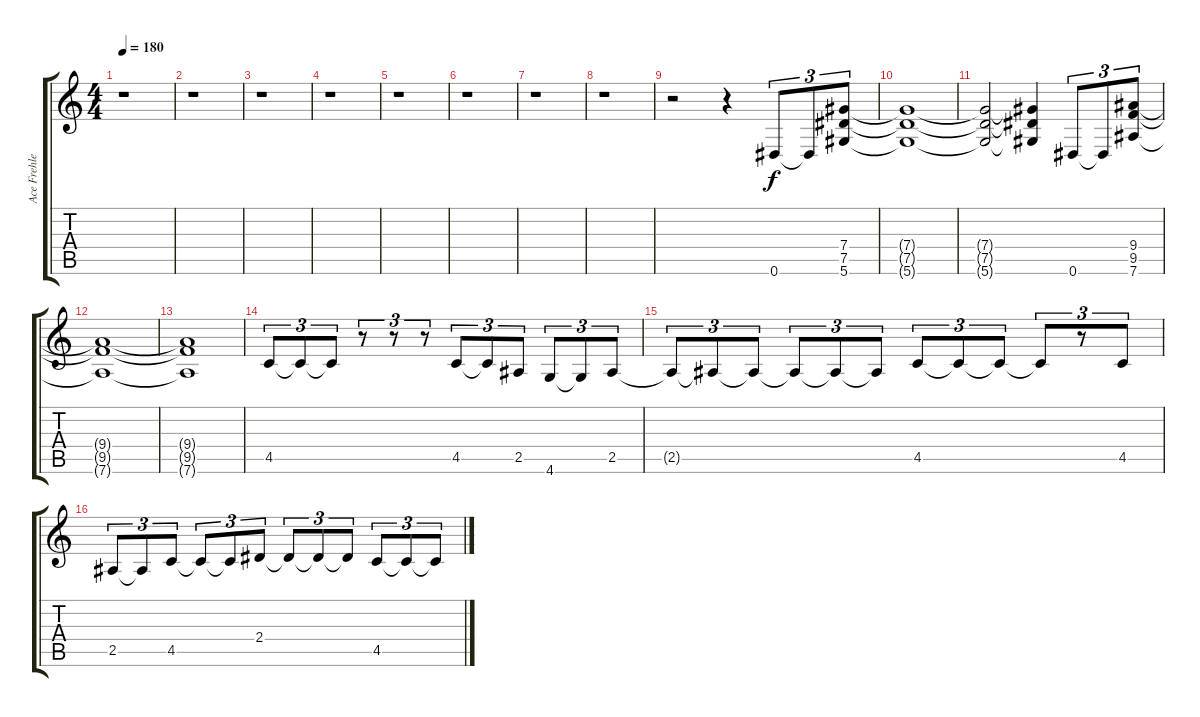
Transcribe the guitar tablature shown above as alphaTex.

\track ("Ace Frehley" "Ace Frehle") {instrument distortionguitar}
\staff {score tabs}
\tuning (Eb4 Bb3 Gb3 Db3 Ab2 Eb2) {hide}
\ts (4 4)
\tempo 180
\clef g2
\ks c
r.1{dy f} |
r.1 |
r.1 |
r.1 |
r.1 |
r.1 |
r.1 |
r.1 |
r.2 r.4 0.6.8{tu (3 2)} 0.6{t}.8{tu (3 2)} (7.4 7.5 5.6).8{tu (3 2)} |
(7.4{t} 7.5{t} 5.6{t}).1 |
(7.4{t} 7.5{t} 5.6{t}).2 (7.4{t} 7.5{t} 5.6{t}).4 0.6.8{tu (3 2)} 0.6{t}.8{tu (3 2)} (9.4 9.5 7.6).8{tu (3 2)} |
(9.4{t} 9.5{t} 7.6{t}).1 |
(9.4{t} 9.5{t} 7.6{t}).1 |
4.5.8{tu (3 2)} 4.5{t}.8{tu (3 2)} 4.5{t}.8{tu (3 2)} r.8{tu (3 2)} r.8{tu (3 2)} r.8{tu (3 2)} 4.5.8{tu (3 2)} 4.5{t}.8{tu (3 2)} 2.5.8{tu (3 2)} 4.6.8{tu (3 2)} 4.6{t}.8{tu (3 2)} 2.5.8{tu (3 2)} |
2.5{t}.8{tu (3 2)} 2.5{t}.8{tu (3 2)} 2.5{t}.8{tu (3 2)} 2.5{t}.8{tu (3 2)} 2.5{t}.8{tu (3 2)} 2.5{t}.8{tu (3 2)} 4.5.8{tu (3 2)} 4.5{t}.8{tu (3 2)} 4.5{t}.8{tu (3 2)} 4.5{t}.8{tu (3 2)} r.8{tu (3 2)} 4.5.8{tu (3 2)} |
2.5.8{tu (3 2)} 2.5{t}.8{tu (3 2)} 4.5.8{tu (3 2)} 4.5{t}.8{tu (3 2)} 4.5{t}.8{tu (3 2)} 2.4.8{tu (3 2)} 2.4{t}.8{tu (3 2)} 2.4{t}.8{tu (3 2)} 2.4{t}.8{tu (3 2)} 4.5.8{tu (3 2)} 4.5{t}.8{tu (3 2)} 4.5{t}.8{tu (3 2)}
